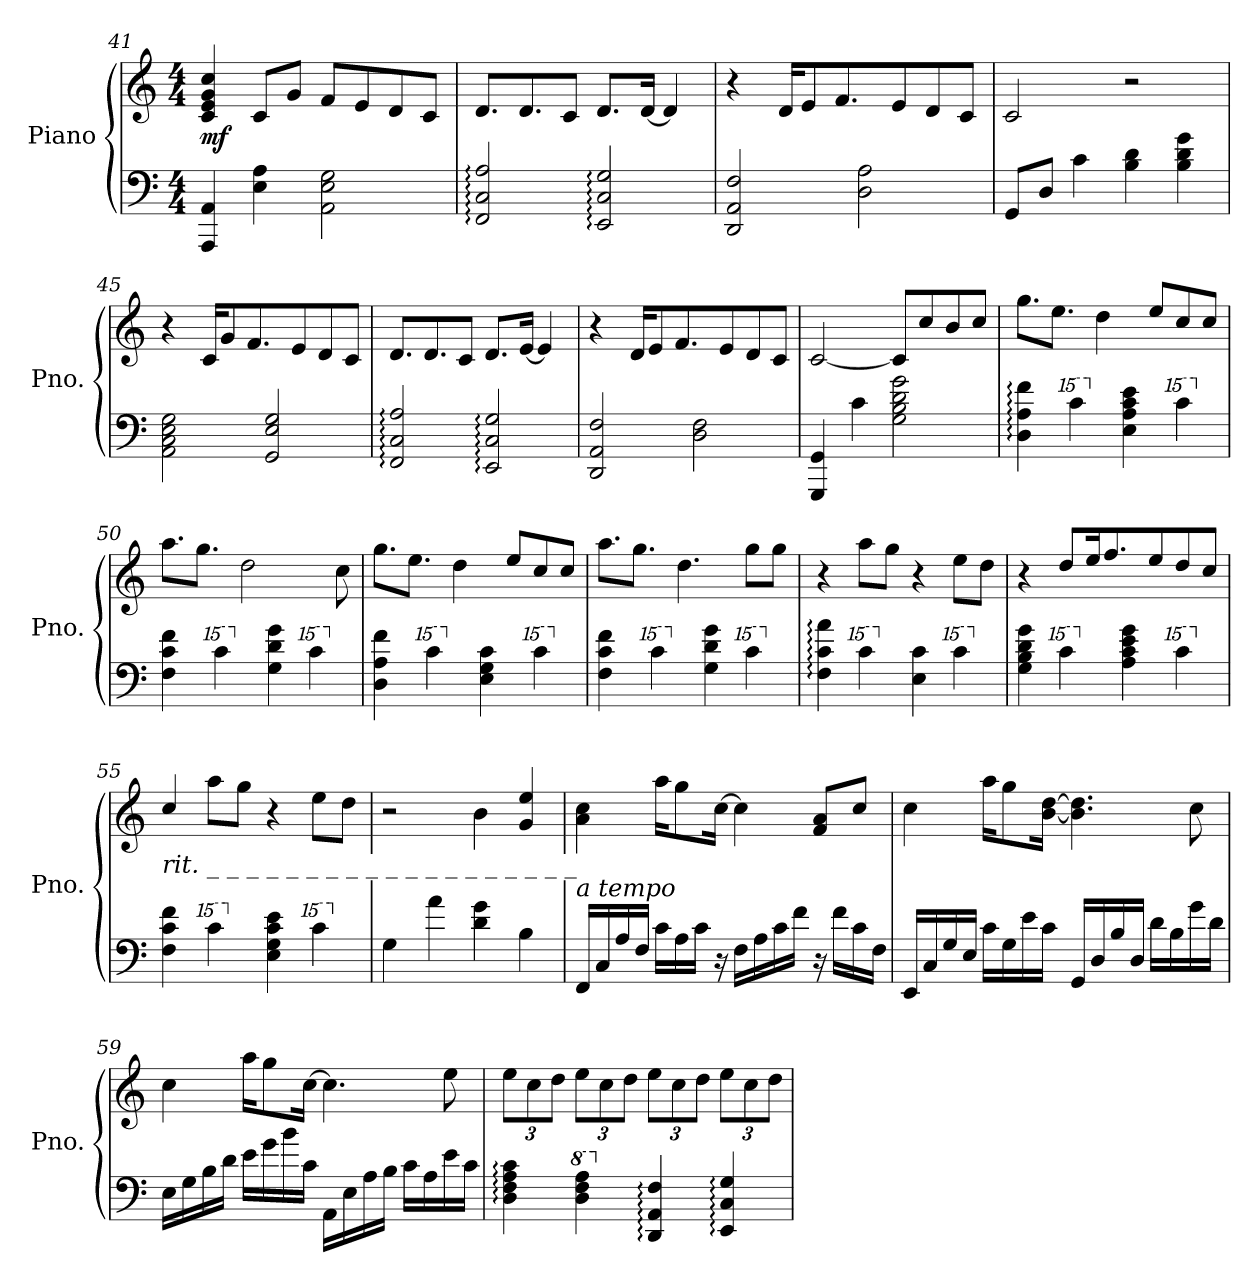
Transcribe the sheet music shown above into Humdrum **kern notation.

**kern	**kern	**dynam
*part1	*part1	*part1
*staff2	*staff1	*staff1/2
*I"Piano	*	*
*I'Pno.	*	*
*clefF4	*clefG2	*
*k[]	*k[]	*
*M4/4	*M4/4	*
=41	=41	=41
!	!	!LO:DY:b
4AAA/ 4AA/	4c/ 4e/ 4g/ 4cc/	mf
4E\ 4A\	8c/L	.
.	8g/J	.
2AA\ 2E\ 2G\	8f/L	.
.	8e/	.
.	8d/	.
.	8c/J	.
=42	=42	=42
2FF/: 2C/: 2A/:	8.d/L	.
.	8.d/	.
.	8c/J	.
2EE/: 2C/: 2G/:	8.d/L	.
.	[16d/Jk	.
.	4d/]	.
=43	=43	=43
2DD/ 2AA/ 2F/	4r	.
.	16d/KL	.
.	8e/	.
.	8.f/	.
2D\ 2A\	.	.
.	8e/	.
.	8d/	.
.	8c/J	.
=44	=44	=44
8GG/L	2c/	.
8D/J	.	.
4c\	.	.
4B\ 4d\	2r	.
4B\ 4d\ 4g\	.	.
!!LO:LB:g=z
=45	=45	=45
2AA\ 2C\ 2E\ 2G\	4r	.
.	16c/KL	.
.	8g/	.
.	8.f/	.
2GG/ 2E/ 2G/	.	.
.	8e/	.
.	8d/	.
.	8c/J	.
=46	=46	=46
2FF/: 2C/: 2A/:	8.d/L	.
.	8.d/	.
.	8c/J	.
2EE/: 2C/: 2G/:	8.d/L	.
.	[16e/Jk	.
.	4e/]	.
=47	=47	=47
2DD/ 2AA/ 2F/	4r	.
.	16d/KL	.
.	8e/	.
.	8.f/	.
2D\ 2F\	.	.
.	8e/	.
.	8d/	.
.	8c/J	.
=48	=48	=48
4GGG/ 4GG/	[2c/	.
4c\	.	.
2G\ 2B\ 2d\ 2g\	8c/L]	.
.	8cc/	.
.	8b/	.
.	8cc/J	.
=49	=49	=49
*	*MM95	*
4D\: 4A\: 4f\:	8.gg\L	.
.	8.ee\J	.
*15ma	*	*
4ccc\	.	.
.	4dd\	.
*X15ma	*	*
4E\ 4A\ 4c\ 4e\	.	.
.	8ee/L	.
*15ma	*	*
4ccc\	8cc/	.
.	8cc/J	.
!!LO:LB:g=z
=50	=50	=50
*X15ma	*	*
4F\ 4c\ 4f\	8.aa\L	.
.	8.gg\J	.
*15ma	*	*
4ccc\	.	.
.	2dd\	.
*X15ma	*	*
4G\ 4d\ 4g\	.	.
*15ma	*	*
4ccc\	.	.
.	8cc\	.
=51	=51	=51
*X15ma	*	*
4D\ 4A\ 4f\	8.gg\L	.
.	8.ee\J	.
*15ma	*	*
4ccc\	.	.
.	4dd\	.
*X15ma	*	*
4E\ 4G\ 4c\	.	.
.	8ee/L	.
*15ma	*	*
4ccc\	8cc/	.
.	8cc/J	.
=52	=52	=52
*X15ma	*	*
4F\ 4c\ 4f\	8.aa\L	.
.	8.gg\J	.
*15ma	*	*
4ccc\	.	.
.	4.dd\	.
*X15ma	*	*
4G\ 4d\ 4g\	.	.
*15ma	*	*
4ccc\	8gg\L	.
.	8gg\J	.
=53	=53	=53
*X15ma	*	*
4F\: 4c\: 4a\:	4r	.
*15ma	*	*
4ccc\	8aa\L	.
.	8gg\J	.
*X15ma	*	*
4E\ 4c\	4r	.
*15ma	*	*
4ccc\	8ee\L	.
.	8dd\J	.
=54	=54	=54
*X15ma	*	*
4G\ 4B\ 4d\ 4g\	4r	.
*15ma	*	*
4ccc\	8dd/L	.
.	16ee/K	.
.	8.ff/	.
*X15ma	*	*
4A\ 4c\ 4e\ 4g\	.	.
.	8ee/	.
*15ma	*	*
4ccc\	8dd/	.
.	8cc/J	.
!!LO:LB:g=z
=55	=55	=55
*X15ma	*	*
*	*MM85	*
!	!LO:TX:b:i:t=rit. _  _  _  _  _  _  _  _  _  _  _  _  _  _  _  _  _  _  _	!
4F\ 4c\ 4f\	4cc/	.
*15ma	*	*
4ccc\	8aa\L	.
.	8gg\J	.
*X15ma	*	*
*	*MM75	*
4E\ 4G\ 4c\ 4e\	4r	.
*15ma	*	*
4ccc\	8ee\L	.
.	8dd\J	.
=56	=56	=56
*X15ma	*	*
4G\	2r	.
4a\	.	.
4d\ 4g\	4b\	.
4B\	4g/ 4ee/	.
=57	=57	=57
*	*MM90	*
!	!LO:TX:b:i:t=a tempo	!
16FF/LL	4a\ 4cc\	.
16C/	.	.
16A/	.	.
16F/JJ	.	.
16c\LL	16aa\KL	.
16A\	8gg\	.
16c\JJ	.	.
16r	[16cc\Jk	.
16F\LL	4cc\]	.
16A\	.	.
16c\	.	.
16f\JJ	.	.
16r	8f/ 8a/L	.
16f\LL	.	.
16c\	8cc/J	.
16F\JJ	.	.
!!LO:LB:g=z
=58	=58	=58
16EE/LL	4cc\	.
16C/	.	.
16G/	.	.
16E/JJ	.	.
16c\LL	16aa\KL	.
16G\	8gg\	.
16e\	.	.
16c\JJ	[16b\ [16dd\Jk	.
16GG/LL	4.b\] 4.dd\]	.
16D/	.	.
16B/	.	.
16D/JJ	.	.
16d\LL	.	.
16B\	.	.
16g\	8cc\	.
16d\JJ	.	.
=59	=59	=59
16E\LL	4cc\	.
16G\	.	.
16B\	.	.
16d\JJ	.	.
16e\LL	16aa\KL	.
16g\	8gg\	.
16b\	.	.
16c\JJ	[16cc\Jk	.
16AA\LL	4.cc\]	.
16E\	.	.
16A\	.	.
16B\JJ	.	.
16c\LL	.	.
16A\	.	.
16e\	8ee\	.
16c\JJ	.	.
!!LO:PB:g=z
=60	=60	=60
*	*Xbrackettup	*
4D\: 4F\: 4A\: 4c\:	12ee\L	.
.	12cc\	.
.	12dd\J	.
*8va	*	*
4d\ 4f\ 4a\	12ee\L	.
.	12cc\	.
.	12dd\J	.
*X8va	*	*
4DD/: 4AA/: 4F/:	12ee\L	.
.	12cc\	.
.	12dd\J	.
4EE/: 4C/: 4G/:	12ee\L	.
.	12cc\	.
.	12dd\J	.
=	=	=
*-	*-	*-
